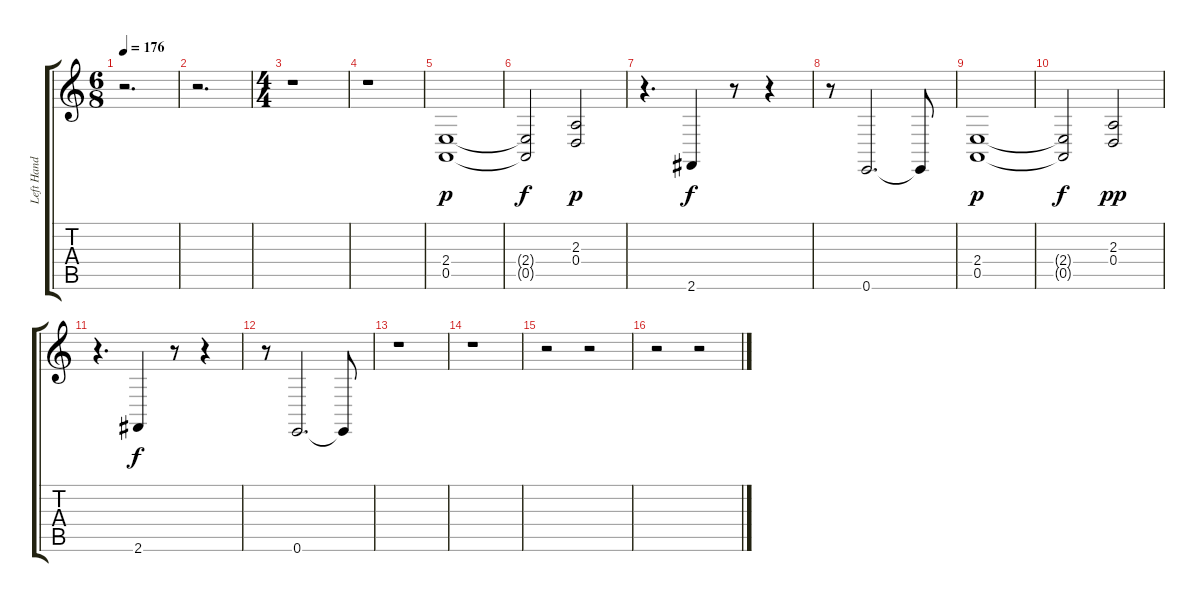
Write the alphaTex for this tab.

\track ("Left Hand" "Left Hand") {instrument honkytonkpiano}
\staff {score tabs}
\tuning (E4 B3 G3 D3 A2 E2) {hide}
\ts (6 8)
\tempo 176
\clef g2
\ks c
r.2{d dy f} |
r.2{d} |
\ts (4 4)
r.1 |
r.1 |
(2.4 0.5).1{dy p} |
(2.4{t} 0.5{t}).2{dy f} (2.3 0.4).2{dy p} |
r.4{d} 2.6.4{dy f} r.8 r.4 |
r.8 0.6.2{d} 0.6{t}.8 |
(2.4 0.5).1{dy p} |
(2.4{t} 0.5{t}).2{dy f} (2.3 0.4).2{dy pp} |
r.4{d} 2.6.4{dy f} r.8 r.4 |
r.8 0.6.2{d} 0.6{t}.8 |
r.1 |
r.1 |
r.2 r.2 |
r.2 r.2
